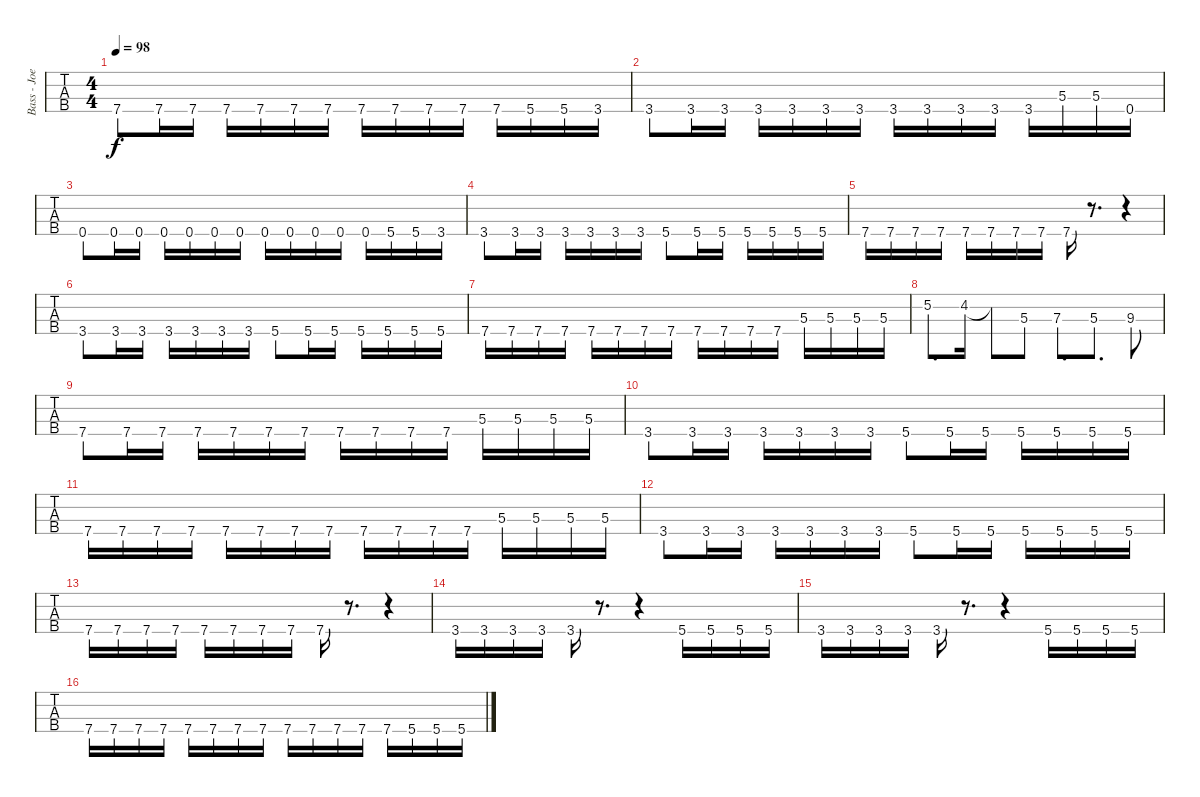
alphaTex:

\track ("Bass - Joe" "Bass - Joe") {instrument electricbassfinger}
\staff {tabs}
\tuning (Gb2 Db2 Ab1 Eb1) {hide}
\ts (4 4)
\tempo 98
\clef f4
\ks c
7.4.8{dy f} 7.4.16 7.4.16 7.4.16 7.4.16 7.4.16 7.4.16 7.4.16 7.4.16 7.4.16 7.4.16 7.4.16 5.4.16 5.4.16 3.4.16 |
3.4.8 3.4.16 3.4.16 3.4.16 3.4.16 3.4.16 3.4.16 3.4.16 3.4.16 3.4.16 3.4.16 3.4.16 5.3.16 5.3.16 0.4.16 |
0.4.8 0.4.16 0.4.16 0.4.16 0.4.16 0.4.16 0.4.16 0.4.16 0.4.16 0.4.16 0.4.16 0.4.16 5.4.16 5.4.16 3.4.16 |
3.4.8 3.4.16 3.4.16 3.4.16 3.4.16 3.4.16 3.4.16 5.4.8 5.4.16 5.4.16 5.4.16 5.4.16 5.4.16 5.4.16 |
7.4.16 7.4.16 7.4.16 7.4.16 7.4.16 7.4.16 7.4.16 7.4.16 7.4.16 r.8{d} r.4 |
3.4.8 3.4.16 3.4.16 3.4.16 3.4.16 3.4.16 3.4.16 5.4.8 5.4.16 5.4.16 5.4.16 5.4.16 5.4.16 5.4.16 |
7.4.16 7.4.16 7.4.16 7.4.16 7.4.16 7.4.16 7.4.16 7.4.16 7.4.16 7.4.16 7.4.16 7.4.16 5.3.16 5.3.16 5.3.16 5.3.16 |
5.2.8{d} 4.2.16 4.2{t}.8 5.3.8 7.3.8{d} 5.3.8{d} 9.3.8 |
7.4.8 7.4.16 7.4.16 7.4.16 7.4.16 7.4.16 7.4.16 7.4.16 7.4.16 7.4.16 7.4.16 5.3.16 5.3.16 5.3.16 5.3.16 |
3.4.8 3.4.16 3.4.16 3.4.16 3.4.16 3.4.16 3.4.16 5.4.8 5.4.16 5.4.16 5.4.16 5.4.16 5.4.16 5.4.16 |
7.4.16 7.4.16 7.4.16 7.4.16 7.4.16 7.4.16 7.4.16 7.4.16 7.4.16 7.4.16 7.4.16 7.4.16 5.3.16 5.3.16 5.3.16 5.3.16 |
3.4.8 3.4.16 3.4.16 3.4.16 3.4.16 3.4.16 3.4.16 5.4.8 5.4.16 5.4.16 5.4.16 5.4.16 5.4.16 5.4.16 |
7.4.16 7.4.16 7.4.16 7.4.16 7.4.16 7.4.16 7.4.16 7.4.16 7.4.16 r.8{d} r.4 |
3.4.16 3.4.16 3.4.16 3.4.16 3.4.16 r.8{d} r.4 5.4.16 5.4.16 5.4.16 5.4.16 |
3.4.16 3.4.16 3.4.16 3.4.16 3.4.16 r.8{d} r.4 5.4.16 5.4.16 5.4.16 5.4.16 |
7.4.16 7.4.16 7.4.16 7.4.16 7.4.16 7.4.16 7.4.16 7.4.16 7.4.16 7.4.16 7.4.16 7.4.16 7.4.16 5.4.16 5.4.16 5.4.16
